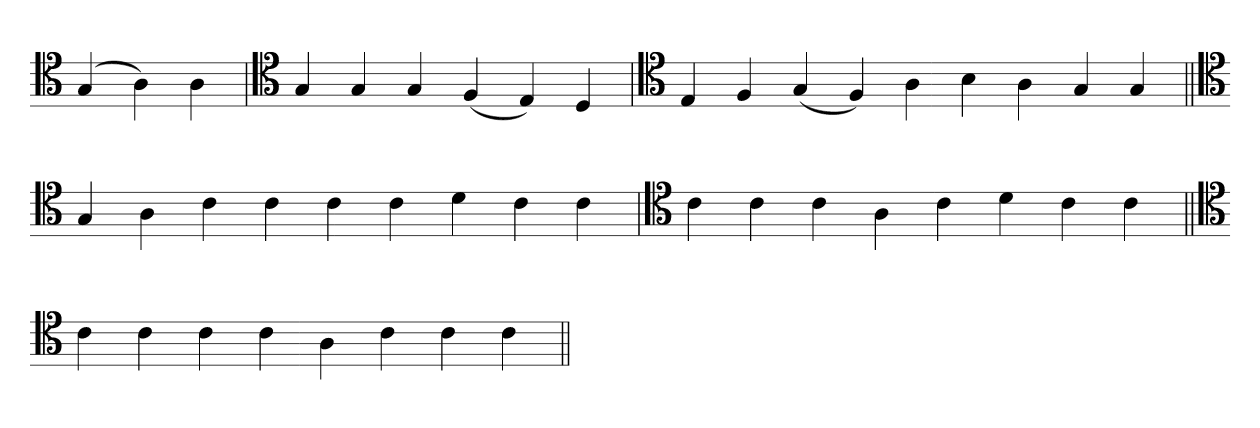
**kern
*part1
*staff1
*clefC4
=
(4G
4A)
4A
='
*clefC4
4G
4G
4G
(4F
4E)
4D
=`
*clefC4
4E
4F
(4G
4F)
4A
4B
4A
4G
4G
=||
*clefC4
4G
4A
4c
4c
4c
4c
4d
4c
4c
=
*clefC4
4c
4c
4c
4A
4c
4d
4c
4c
=||
*clefC4
4c
4c
4c
4c
4A
4c
4c
4c
=||
*-
